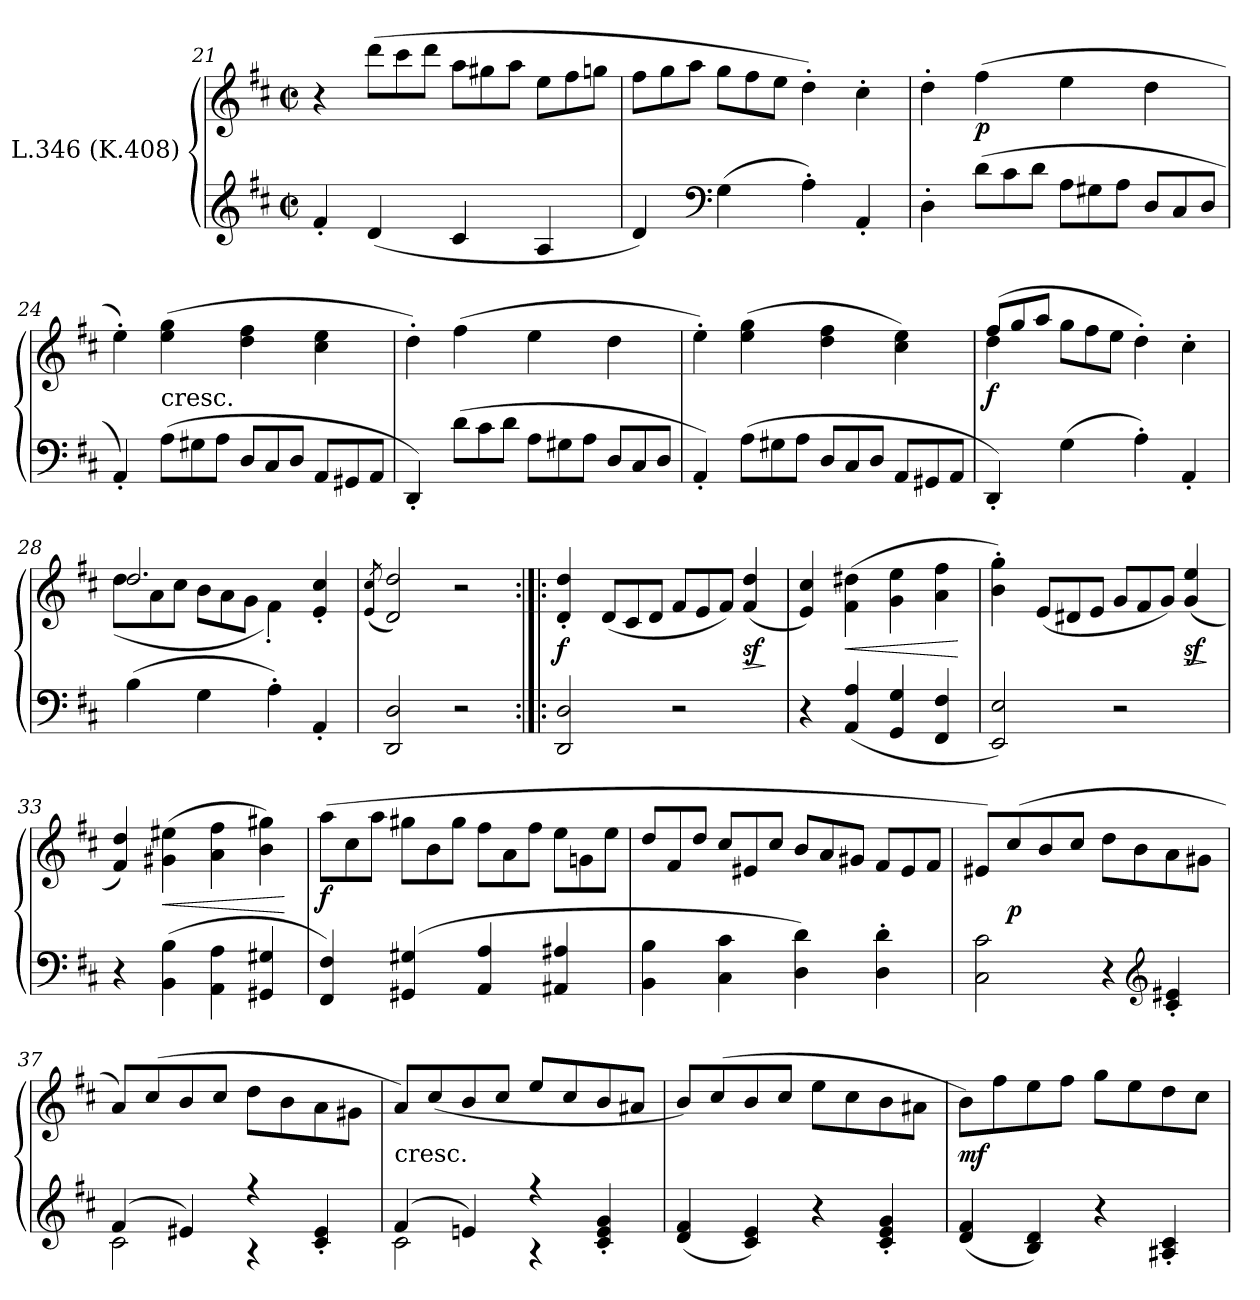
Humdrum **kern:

**kern	**kern	**dynam
*part1	*part1	*part1
*staff2	*staff1	*staff1/2
*I"L.346 (K.408)	*	*
*clefG2	*clefG2	*
*k[f#c#]	*k[f#c#]	*
*b:	*b:	*
*M2/2	*M2/2	*
*met(c|)	*met(c|)	*
=21	=21	=21
4f#'	4r	.
*	*Xtuplet	*
(4d	(12dddL	.
.	12ccc#	.
.	12dddJ	.
4c#	12aaL	.
.	12gg#X	.
.	12aaJ	.
4A	12eeL	.
.	12ff#	.
.	12ggnJ	.
!!LO:LB:g=z
=22	=22	=22
4d)	12ff#L	.
.	12gg	.
.	12aaJ	.
*clefF4	*	*
(4G	12ggL	.
.	12ff#	.
.	12eeJ	.
4A')	4dd')	.
4AA'	4cc#'	.
=23	=23	=23
4D'	4dd'	.
*Xtuplet	*	*
(12dL	(4ff#	p
12c#	.	.
12dJ	.	.
12AL	4ee	.
12G#X	.	.
12AJ	.	.
12DL	4dd	.
12C#	.	.
12DJ	.	.
=24	=24	=24
4AA')	4ee')	.
!	!LO:TX:c:t=cresc.	!
(<12AL	(4ee 4gg	.
12G#X	.	.
12AJ	.	.
12DL	4dd 4ff#	.
12C#	.	.
12DJ	.	.
12AAL	4cc# 4ee	.
12GG#X	.	.
12AAJ	.	.
!!LO:LB:g=z
=25	=25	=25
4DD')	4dd')	.
(12dL	(4ff#	.
12c#	.	.
12dJ	.	.
12AL	4ee	.
12G#X	.	.
12AJ	.	.
12DL	4dd	.
12C#	.	.
12DJ	.	.
=26	=26	=26
4AA')	4ee')	.
(<12AL	(4ee 4gg	.
12G#X	.	.
12AJ	.	.
12DL	4dd 4ff#	.
12C#	.	.
12DJ	.	.
12AAL	4cc# 4ee)	.
12GG#X	.	.
12AAJ	.	.
=27	=27	=27
*	*^	*
4DD')	(12ff#L	4dd	f
.	12gg	.	.
.	12aaJ	.	.
(4G	4ryy	12ggL	.
.	.	12ff#	.
.	.	12eeJ	.
4A')	4ryy	4dd')	.
4AA'	4ryy	4cc#'	.
!!LO:LB:g=z	!!
=28	=28	=28	=28
(4B	2.dd	(12ddL	.
.	.	12a	.
.	.	12cc#J	.
4G	.	12bL	.
.	.	12a	.
.	.	12gJ	.
4A')	.	4f#')	.
4AA'	4ryy	4e' 4cc#'	.
*	*v	*v	*
=29	=29	=29
.	(8qe 8qcc#	.
2DD 2D	2d 2dd)	.
2r	2r	.
=30:|!|:	=30:|!|:	=30:|!|:
2DD 2D	4d' 4dd'	f
.	(12dL	.
.	12c#	.
.	12dJ	.
2r	12f#L	.
.	12e	.
.	12f#J)	.
.	(4f# 4dd	> sf
.	.	]
=31	=31	=31
4r	4e 4cc#)	.
(4AA/ 4A/	(4f#\ 4dd#X\	<
4GG 4G	4g 4ee	.
4FF# 4F#	4a 4ff#	.
.	.	[
!!LO:LB:g=z
=32	=32	=32
2EE 2E)	4b' 4gg')	.
.	(12eL	.
.	12d#X	.
.	12eJ	.
2r	12gL	.
.	12f#	.
.	12gJ)	.
.	(4g/ 4ee/	> sf
.	.	]
=33	=33	=33
4r	4f# 4dd)	.
(4BB 4B	(4g#X 4ee#X	<
4AA 4A	4a 4ff#	.
4GG#X 4G#X	4b 4gg#X)	.
.	.	[
=34	=34	=34
4FF# 4F#)	(12aaL	f
.	12cc#	.
.	12aaJ	.
(<4GG#X 4G#X	12gg#XL	.
.	12b	.
.	12gg#J	.
4AA/ 4A/	12ff#L	.
.	12a	.
.	12ff#J	.
4AA#X/ 4A#X/	12eeL	.
.	12gn	.
.	12eeJ	.
!!LO:LB:g=z
=35	=35	=35
4BB 4B	12dd/L	.
.	12f#/	.
.	12dd/J	.
4C# 4c#	12cc#L	.
.	12e#X	.
.	12cc#J	.
4D 4d)	12bL	.
.	12a	.
.	12g#XJ	.
4D' 4d'	12f#L	.
.	12e#	.
.	12f#J	.
=36	=36	=36
2C# 2c#	8e#XL)	.
.	(8cc#	p
.	8b	.
.	8cc#J	.
4r	8ddL	.
.	8b	.
*clefG2	*	*
4c#' 4e#X'	8a	.
.	8g#XJ	.
=37	=37	=37
*^	*	*
(4f#	2c#	8a/L)	.
.	.	(<8cc#/	.
4e#X)	.	8b/	.
.	.	8cc#/J	.
4r	4r	8ddL	.
.	.	8b	.
4c#' 4e#'	4ryy	8a	.
.	.	8g#XJ	.
!!LO:LB:g=z
=38	=38	=38	=38
!	!	!LO:TX:c:t=cresc.	!
(4f#	2c#	8a/L)	.
.	.	(8cc#/	.
4en)	.	8b/	.
.	.	8cc#/J	.
4r	4r	8ee/L	.
.	.	8cc#/	.
4c#' 4e' 4g'	4ryy	8b/	.
.	.	8a#X/J	.
*v	*v	*	*
=39	=39	=39
(4d 4f#	8b/L)	.
.	(8cc#/	.
4c# 4e)	8b/	.
.	8cc#/J	.
4r	8eeL	.
.	8cc#	.
4c#' 4e' 4g'	8b	.
.	8a#XJ	.
=40	=40	=40
(4d 4f#	8bL)	mf
.	8ff#	.
4B 4d)	8ee	.
.	8ff#J	.
4r	8ggL	.
.	8ee	.
4A#X' 4c#'	8dd	.
.	8cc#J	.
=	=	=
*-	*-	*-
